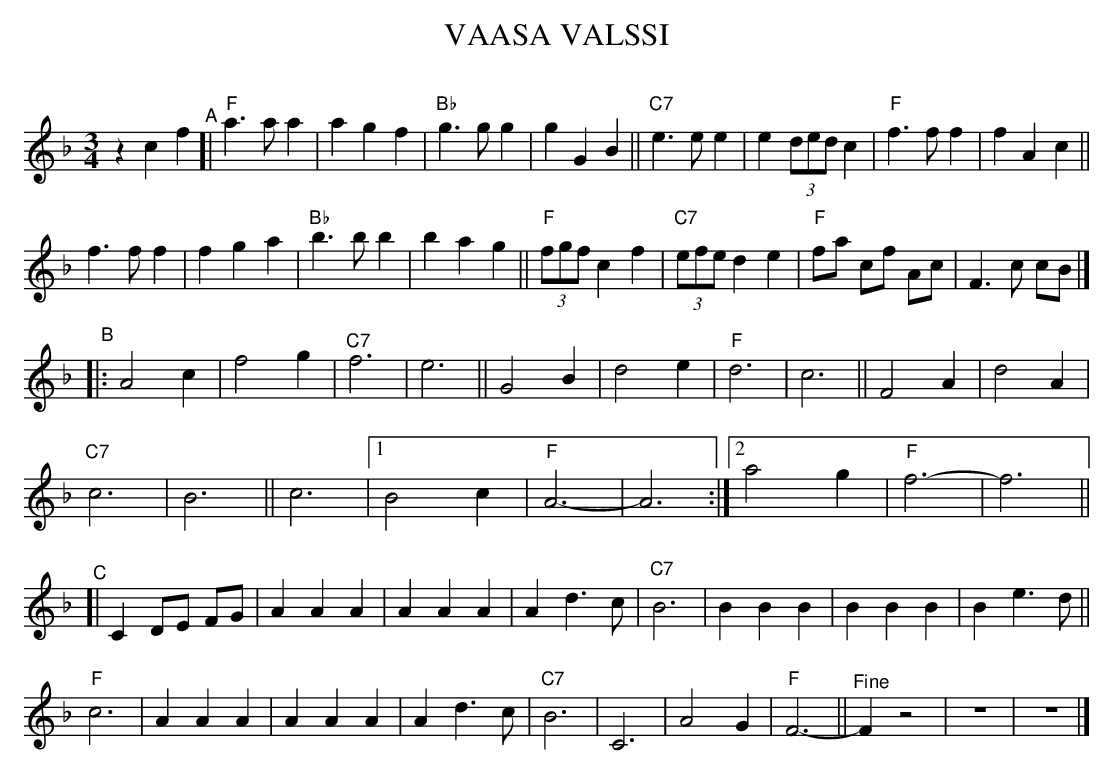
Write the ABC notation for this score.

X:1
T: VAASA VALSSI
C: % Viola Turpeinen
M: 3/4
L: 1/8
K: F
z2 c2 f2 "^A"[|\
"F"a3 a a2 | a2 g2 f2 | "Bb"g3 g g2 | g2 G2 B2 || "C7"e3 e e2 | e2 (3ded c2 | "F"f3 f f2 | f2 A2 c2 ||
f3 f f2 | f2 g2 a2 | "Bb"b3 b b2 | b2 a2 g2 || "F"(3fgf c2 f2 | "C7"(3efe d2 e2 | "F"fa cf Ac | F3 c cB |]
"^B"|:\
A4 c2 | f4 g2 | "C7"f6 | e6 || G4 B2 | d4 e2 | "F"d6 | c6 || F4 A2 | d4 A2 |
"C7"c6 | B6 || c6 |[1 B4 c2 | "F"A6- | A6 :|2 a4 g2 | "F"f6- | f6 ||
"^C"[| C2 DE FG | A2 A2 A2 | A2 A2 A2 | A2 d3 c | "C7"B6 | B2 B2 B2 | B2 B2 B2 | B2 e3 d ||
"F"c6 | A2 A2 A2 | A2 A2 A2 | A2 d3 c | "C7"B6 | C6 | A4 G2 | "F"F6- ||\
"^Fine"F2 z4 | z6 | z6 |]
